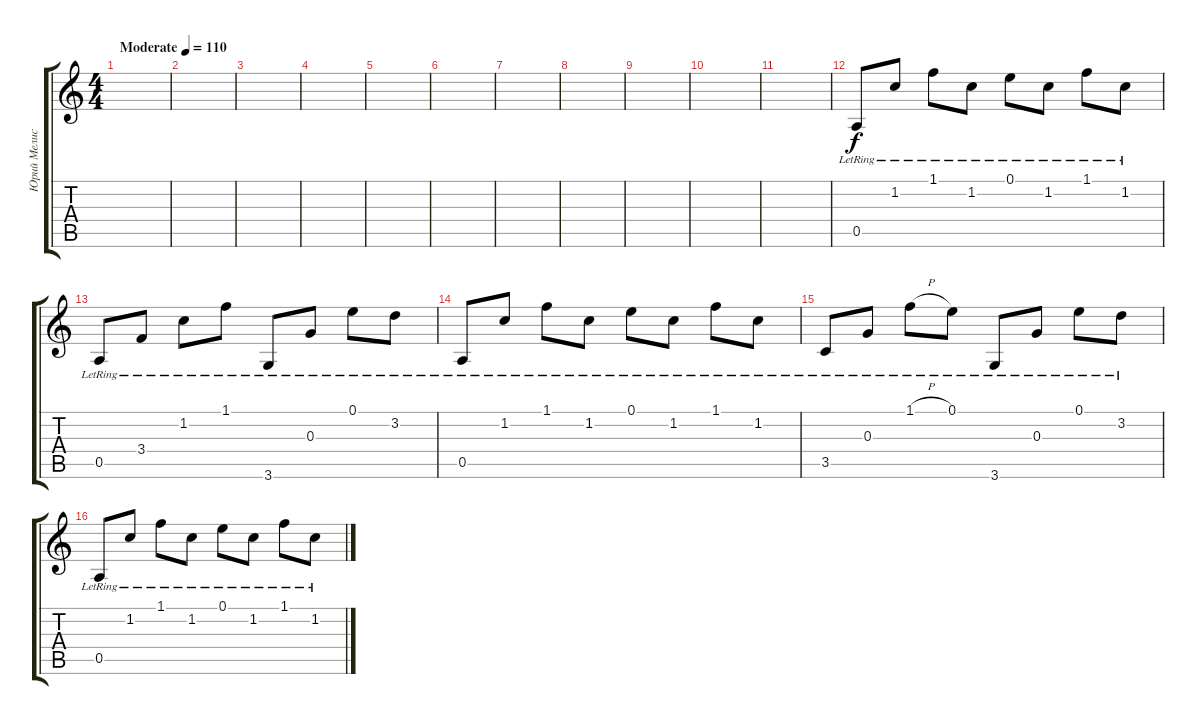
\track ("Юрий Мелисов" "Юрий Мелис") {instrument distortionguitar}
\staff {score tabs}
\tuning (E4 B3 G3 D3 A2 E2) {hide}
\ts (4 4)
\tempo (110 "Moderate")
\clef g2
\ks c
|
|
|
|
|
|
|
|
|
|
|
0.5{lr}.8{volume 13 instrument electricguitarjazz} 1.2{lr}.8 1.1{lr}.8 1.2{lr}.8 0.1{lr}.8 1.2{lr}.8 1.1{lr}.8 1.2{lr}.8 |
0.5{lr}.8 3.4{lr}.8 1.2{lr}.8 1.1{lr}.8 3.6{lr}.8 0.3{lr}.8 0.1{lr}.8 3.2{lr}.8 |
0.5{lr}.8 1.2{lr}.8 1.1{lr}.8 1.2{lr}.8 0.1{lr}.8 1.2{lr}.8 1.1{lr}.8 1.2{lr}.8 |
3.5{lr}.8 0.3{lr}.8 1.1{h lr}.8 0.1{lr}.8 3.6{lr}.8 0.3{lr}.8 0.1{lr}.8 3.2{lr}.8 |
0.5{lr}.8 1.2{lr}.8 1.1{lr}.8 1.2{lr}.8 0.1{lr}.8 1.2{lr}.8 1.1{lr}.8 1.2{lr}.8
